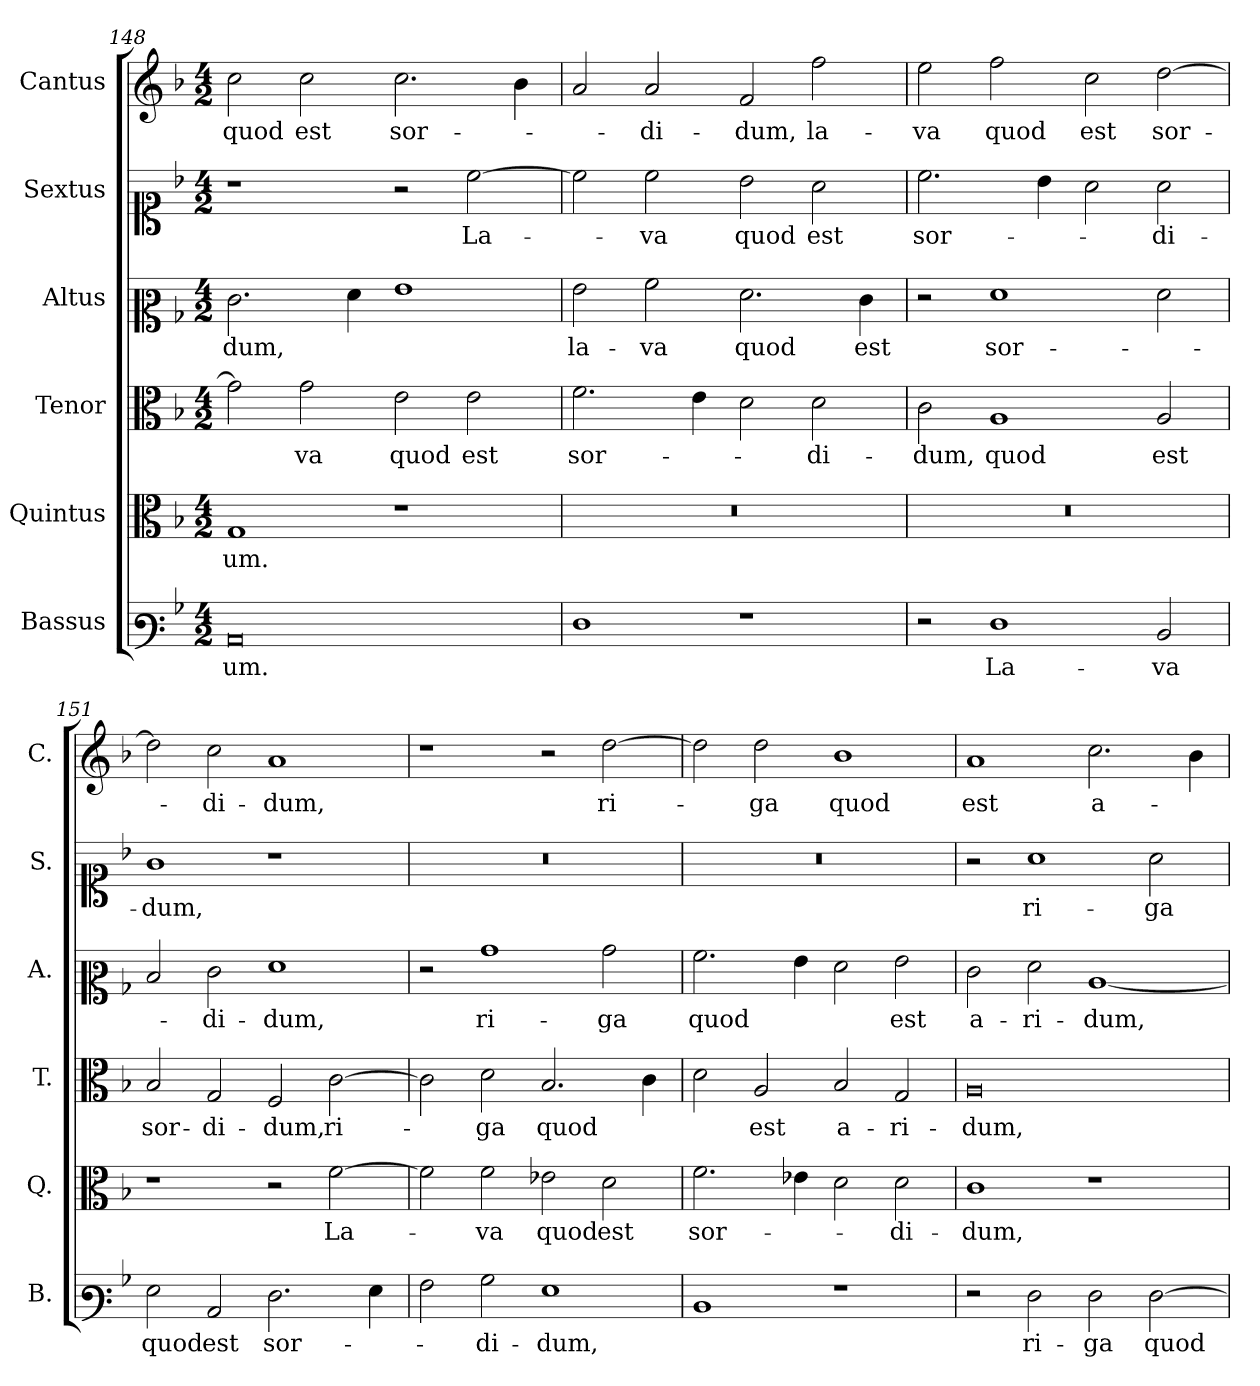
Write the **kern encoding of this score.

**kern	**text	**kern	**text	**kern	**text	**kern	**text	**kern	**text	**kern	**text
*part6	*part6	*part5	*part5	*part4	*part4	*part3	*part3	*part2	*part2	*part1	*part1
*staff6	*staff6	*staff5	*staff5	*staff4	*staff4	*staff3	*staff3	*staff2	*staff2	*staff1	*staff1
*I"Bassus	*	*I"Quintus	*	*I"Tenor	*	*I"Altus	*	*I"Sextus	*	*I"Cantus	*
*I'B.	*	*I'Q.	*	*I'T.	*	*I'A.	*	*I'S.	*	*I'C.	*
!!LO:PB:g=z
*clefF3	*	*clefC3	*	*clefC3	*	*clefC2	*	*clefC1	*	*clefG2	*
*k[b-]	*	*k[b-]	*	*k[b-]	*	*k[b-]	*	*k[b-]	*	*k[b-]	*
*M4/2	*	*M4/2	*	*M4/2	*	*M4/2	*	*M4/2	*	*M4/2	*
=148	=148	=148	=148	=148	=148	=148	=148	=148	=148	=148	=148
0C	-um.	1G	-um.	2g\]	.	2.e\	-dum,	1r	.	2cc\	quod
.	.	.	.	2g\	va	.	.	.	.	2cc\	est
.	.	.	.	.	.	4f\	.	.	.	.	.
.	.	1r	.	2e\	quod	1g	.	2r	.	2.cc\	sor-
.	.	.	.	2e\	est	.	.	[2cc\	La-	.	.
.	.	.	.	.	.	.	.	.	.	4b-\	.
=149	=149	=149	=149	=149	=149	=149	=149	=149	=149	=149	=149
!	!	!LO:N:vis=1	!	!	!	!	!	!	!	!	!
1F	.	0r	.	2.f\	sor-	2g\	la-	2cc\]	.	2a/	.
.	.	.	.	.	.	2a\	-va	2cc\	-va	2a/	-di-
.	.	.	.	4e\	.	.	.	.	.	.	.
1r	.	.	.	2d\	.	2.f\	quod	2b-\	quod	2f/	-dum,
.	.	.	.	2d\	-di-	.	.	2a\	est	2ff\	la-
.	.	.	.	.	.	4e\	est	.	.	.	.
=150	=150	=150	=150	=150	=150	=150	=150	=150	=150	=150	=150
!	!	!LO:N:vis=1	!	!	!	!	!	!	!	!	!
2r	.	0r	.	2c\	-dum,	2r	.	2.cc\	sor-	2ee\	-va
1F	La-	.	.	1A	quod	1f	sor-	.	.	2ff\	quod
.	.	.	.	.	.	.	.	4b-\	.	.	.
.	.	.	.	.	.	.	.	2a\	.	2cc\	est
2D/	-va	.	.	2A/	est	2f\	.	2a\	-di-	[2dd\	sor-
=151	=151	=151	=151	=151	=151	=151	=151	=151	=151	=151	=151
2G\	quod	1r	.	2B-/	sor-	2d/	.	1g	-dum,	2dd\]	.
2C/	est	.	.	2G/	-di-	2e\	-di-	.	.	2cc\	-di-
2.F\	sor-	2r	.	2F/	-dum,	1f	-dum,	1r	.	1a	-dum,
.	.	[2f\	La-	[2c\	ri-	.	.	.	.	.	.
4G\	.	.	.	.	.	.	.	.	.	.	.
=152	=152	=152	=152	=152	=152	=152	=152	=152	=152	=152	=152
!	!	!	!	!	!	!	!	!LO:N:vis=1	!	!	!
2A\	.	2f\]	.	2c\]	.	2r	.	0r	.	1r	.
2B-\	-di-	2f\	-va	2d\	-ga	1b-	ri-	.	.	.	.
1G	-dum,	2e-X\	quod	2.B-/	quod	.	.	.	.	2r	.
.	.	2d\	est	.	.	2b-\	-ga	.	.	[2dd\	ri-
.	.	.	.	4c\	.	.	.	.	.	.	.
!!LO:LB:g=z
=153	=153	=153	=153	=153	=153	=153	=153	=153	=153	=153	=153
!	!	!	!	!	!	!	!	!LO:N:vis=1	!	!	!
1D	.	2.f\	sor-	2d\	.	2.a\	quod	0r	.	2dd\]	.
.	.	.	.	2A/	est	.	.	.	.	2dd\	-ga
.	.	4e-X\	.	.	.	4g\	.	.	.	.	.
1r	.	2d\	.	2B-/	a-	2f\	.	.	.	1b-	quod
.	.	2d\	-di-	2G/	-ri-	2g\	est	.	.	.	.
=154	=154	=154	=154	=154	=154	=154	=154	=154	=154	=154	=154
2r	.	1c	-dum,	0A	-dum,	2e\	a-	2r	.	1a	est
2F\	ri-	.	.	.	.	2f\	-ri-	1a	ri-	.	.
2F\	-ga	1r	.	.	.	[1c	-dum,	.	.	2.cc\	a-
[2F\	quod	.	.	.	.	.	.	2a\	-ga	.	.
.	.	.	.	.	.	.	.	.	.	4b-\	.
=	=	=	=	=	=	=	=	=	=	=	=
*-	*-	*-	*-	*-	*-	*-	*-	*-	*-	*-	*-
